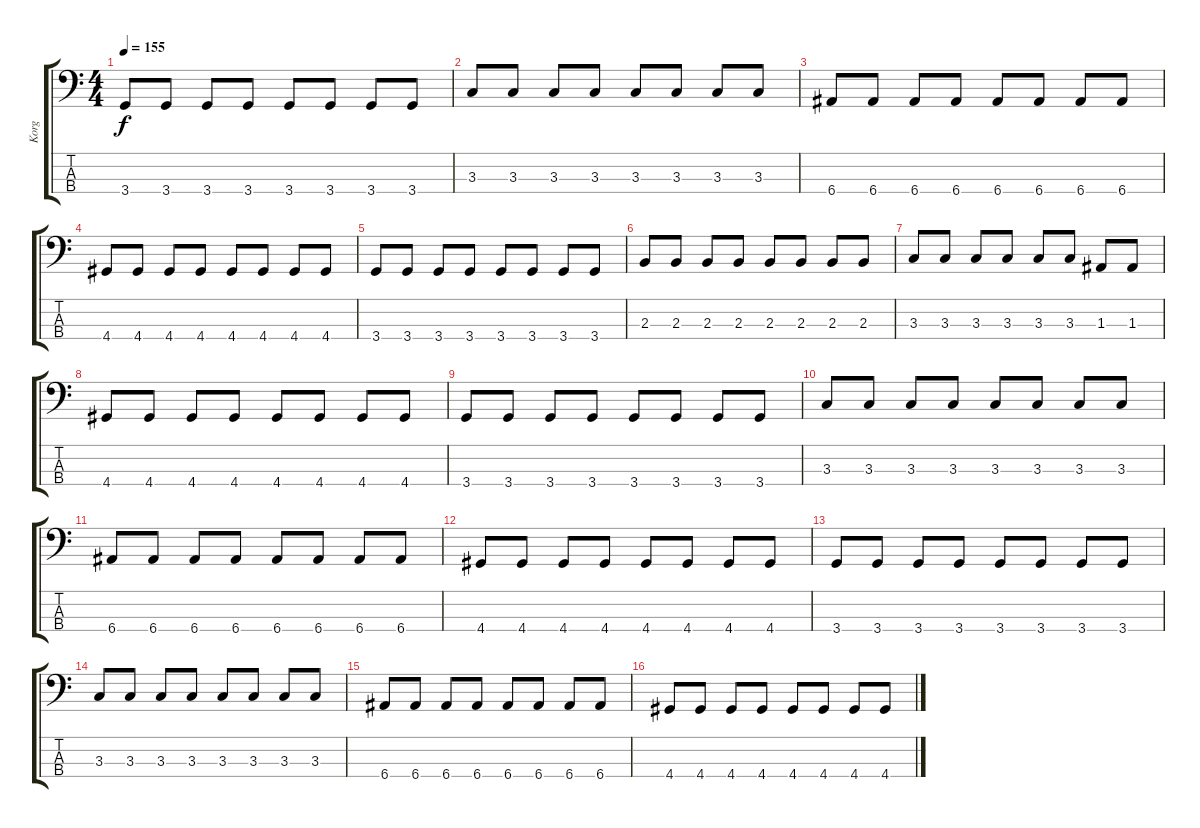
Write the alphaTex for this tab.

\track ("Korg" "Korg") {instrument synthbass1}
\staff {score tabs}
\tuning (G2 D2 A1 E1) {hide}
\ts (4 4)
\tempo 155
\clef f4
\ks c
3.4.8{dy f} 3.4.8 3.4.8 3.4.8 3.4.8 3.4.8 3.4.8 3.4.8 |
3.3.8 3.3.8 3.3.8 3.3.8 3.3.8 3.3.8 3.3.8 3.3.8 |
6.4.8 6.4.8 6.4.8 6.4.8 6.4.8 6.4.8 6.4.8 6.4.8 |
4.4.8 4.4.8 4.4.8 4.4.8 4.4.8 4.4.8 4.4.8 4.4.8 |
3.4.8 3.4.8 3.4.8 3.4.8 3.4.8 3.4.8 3.4.8 3.4.8 |
2.3.8 2.3.8 2.3.8 2.3.8 2.3.8 2.3.8 2.3.8 2.3.8 |
3.3.8 3.3.8 3.3.8 3.3.8 3.3.8 3.3.8 1.3.8 1.3.8 |
4.4.8 4.4.8 4.4.8 4.4.8 4.4.8 4.4.8 4.4.8 4.4.8 |
3.4.8 3.4.8 3.4.8 3.4.8 3.4.8 3.4.8 3.4.8 3.4.8 |
3.3.8 3.3.8 3.3.8 3.3.8 3.3.8 3.3.8 3.3.8 3.3.8 |
6.4.8 6.4.8 6.4.8 6.4.8 6.4.8 6.4.8 6.4.8 6.4.8 |
4.4.8 4.4.8 4.4.8 4.4.8 4.4.8 4.4.8 4.4.8 4.4.8 |
3.4.8 3.4.8 3.4.8 3.4.8 3.4.8 3.4.8 3.4.8 3.4.8 |
3.3.8 3.3.8 3.3.8 3.3.8 3.3.8 3.3.8 3.3.8 3.3.8 |
6.4.8 6.4.8 6.4.8 6.4.8 6.4.8 6.4.8 6.4.8 6.4.8 |
4.4.8 4.4.8 4.4.8 4.4.8 4.4.8 4.4.8 4.4.8 4.4.8
